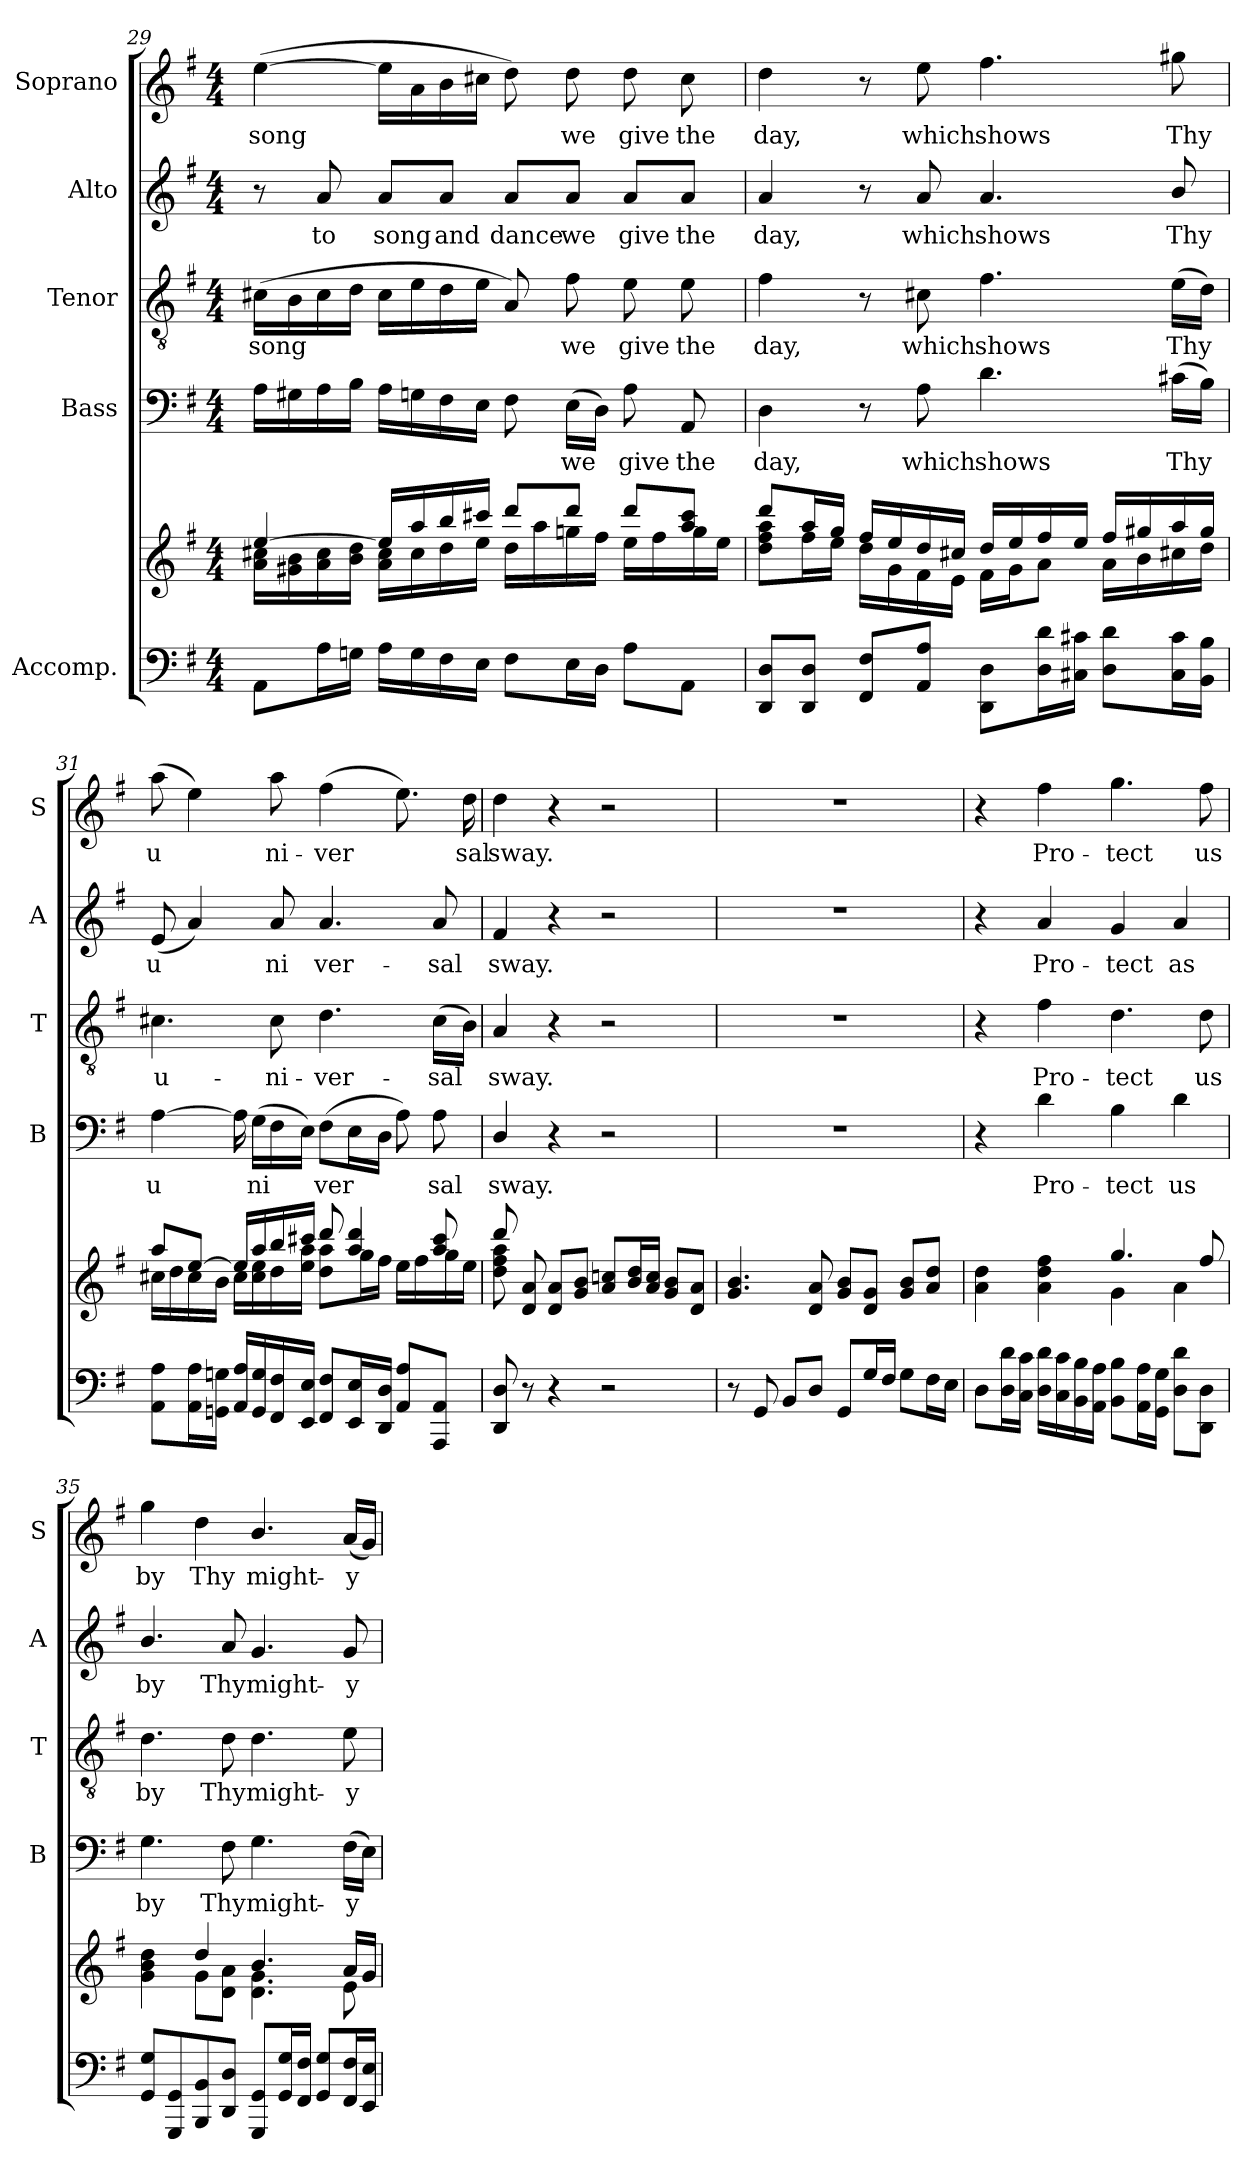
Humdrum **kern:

**kern	**kern	**kern	**text	**kern	**text	**kern	**text	**kern	**text
*part5	*part5	*part4	*part4	*part3	*part3	*part2	*part2	*part1	*part1
*staff6	*staff5	*staff4	*staff4	*staff3	*staff3	*staff2	*staff2	*staff1	*staff1
*I"Accomp.	*	*I"Bass	*	*I"Tenor	*	*I"Alto	*	*I"Soprano	*
*	*	*I'B	*	*I'T	*	*I'A	*	*I'S	*
*clefF4	*clefG2	*clefF4	*	*clefGv2	*	*clefG2	*	*clefG2	*
*k[f#]	*k[f#]	*k[f#]	*	*k[f#]	*	*k[f#]	*	*k[f#]	*
*G:	*G:	*G:	*	*G:	*	*G:	*	*G:	*
*M4/4	*M4/4	*M4/4	*	*M4/4	*	*M4/4	*	*M4/4	*
=29	=29	=29	=29	=29	=29	=29	=29	=29	=29
*	*^	*	*	*	*	*	*	*	*
!	!	!	!	!	!	!LO:LY:b	!	!	!	!LO:LY:b
8AA\L	[>4ee/	16a\ 16cc#X\LL	16A\LL	.	(>16c#X\LL	song	8r	.	(>[4ee\	song
.	.	16g#X\ 16b\	16G#X\	.	16B\	.	.	.	.	.
!	!	!	!	!	!	!	!	!LO:LY:b	!	!
16A\L	.	16a\ 16cc#\	16A\	.	16c#\	.	8a/	to	.	.
16Gn\JJ	.	16b\ 16dd\JJ	16B\JJ	.	16d\JJ	.	.	.	.	.
!	!	!	!	!	!	!	!	!LO:LY:b	!	!
16A\LL	16ee/LL]	16a\ 16cc#\LL	16A\LL	.	16c#\LL	.	8a/L	song	16ee\LL]	.
16G\	16aa/	16cc#\	16Gn\	.	16e\	.	.	.	16a\	.
!	!	!	!	!	!	!	!	!LO:LY:b	!	!
16F#\	16bb/	16dd\	16F#\	.	16d\	.	8a/J	and	16b\	.
16E\JJ	16ccc#X/JJ	16ee\JJ	16E\JJ	.	16e\JJ	.	.	.	16cc#X\JJ	.
!	!	!	!	!	!	!	!	!LO:LY:b	!	!
8F#\L	8ddd/L	16dd\LL	8F#\	.	8A/)	.	8a/L	dance	8dd\)	.
.	.	16aa\	.	.	.	.	.	.	.	.
!	!	!	!	!LO:LY:b	!	!LO:LY:b	!	!LO:LY:b	!	!LO:LY:b
16E\L	8ddd/J	16ggni\	(>16E\LL	we	8f#\	we	8a/J	we	8dd\	we
16D\JJ	.	16ff#\JJ	16D\JJ)	.	.	.	.	.	.	.
!	!	!	!	!LO:LY:b	!	!LO:LY:b	!	!LO:LY:b	!	!LO:LY:b
8A\L	8ddd/L	16ee\LL	8A\	give	8e\	give	8a/L	give	8dd\	give
.	.	16ff#\	.	.	.	.	.	.	.	.
!	!	!	!	!LO:LY:b	!	!LO:LY:b	!	!LO:LY:b	!	!LO:LY:b
8AA\J	8aa/ 8ccc#/J	16gg\	8AA/	the	8e\	the	8a/J	the	8cc#\	the
.	.	16ee\JJ	.	.	.	.	.	.	.	.
!!LO:PB:g=z
=30	=30	=30	=30	=30	=30	=30	=30	=30	=30	=30
!	!	!	!	!LO:LY:b	!	!LO:LY:b	!	!LO:LY:b	!	!LO:LY:b
8DD/ 8D/L	8ddd/L	8dd\ 8ff#\ 8aa\L	4D\	day,	4f#\	day,	4a/	day,	4dd\	day,
8DD/ 8D/J	16aa/L	16ff#\L	.	.	.	.	.	.	.	.
.	16gg/JJ	16ee\JJ	.	.	.	.	.	.	.	.
8FF#/ 8F#/L	16ff#/LL	16dd\LL	8r	.	8r	.	8r	.	8r	.
.	16ee/	16g\	.	.	.	.	.	.	.	.
!	!	!	!	!LO:LY:b	!	!LO:LY:b	!	!LO:LY:b	!	!LO:LY:b
8AA/ 8A/J	16dd/	16f#\	8A\	which	8c#X\	which	8a/	which	8ee\	which
.	16cc#X/JJ	16e\JJ	.	.	.	.	.	.	.	.
!	!	!	!	!LO:LY:b	!	!LO:LY:b	!	!LO:LY:b	!	!LO:LY:b
8DD\ 8D\L	16dd/LL	16f#\LL	4.d\	shows	4.f#\	shows	4.a/	shows	4.ff#\	shows
.	16ee/	16g\J	.	.	.	.	.	.	.	.
16D\ 16d\L	16ff#/	8a\J	.	.	.	.	.	.	.	.
16C#X\ 16c#X\JJ	16ee/JJ	.	.	.	.	.	.	.	.	.
8D\ 8d\L	16ff#/LL	16a\LL	.	.	.	.	.	.	.	.
.	16gg#X/	16b\	.	.	.	.	.	.	.	.
!	!	!	!	!LO:LY:b	!	!LO:LY:b	!	!LO:LY:b	!	!LO:LY:b
16C#\ 16c#\L	16aa/	16cc#X\	(>16c#X\LL	Thy	(>16e\LL	Thy	8b/	Thy	8gg#X\	Thy
16BB\ 16B\JJ	16gg#/JJ	16dd\JJ	16B\JJ)	.	16d\JJ)	.	.	.	.	.
=31	=31	=31	=31	=31	=31	=31	=31	=31	=31	=31
!	!	!	!	!LO:LY:b	!	!LO:LY:b	!	!LO:LY:b	!	!LO:LY:b
8AA\ 8A\L	8aa/L	16cc#X\LL	[4A\	u­	4.c#X\	u-	(<8e/	u­	(>8aa\	u­
.	.	16dd\	.	.	.	.	.	.	.	.
16AA\ 16A\L	[>8ee/J	16cc#\	.	.	.	.	4a/)	.	4ee\)	.
16GGni\ 16Gni\JJ	.	16b\JJ	.	.	.	.	.	.	.	.
16AA/ 16A/LL	16ee/LL]	16cc#\LL	16A\]	.	.	.	.	.	.	.
!	!	!	!	!LO:LY:b	!	!	!	!	!	!
16GG/ 16G/	16aa/	16cc#\ 16ee\	(>16G\LL	ni­	.	.	.	.	.	.
!	!	!	!	!	!	!LO:LY:b	!	!LO:LY:b	!	!LO:LY:b
16FF#/ 16F#/	16bb/	16dd\	16F#\	.	8c#\	-ni-	8a/	ni­	8aa\	ni-
16EE/ 16E/JJ	16ccc#X/JJ	16ee\ 16aa\JJ	16E\JJ)	.	.	.	.	.	.	.
!	!	!	!	!LO:LY:b	!	!LO:LY:b	!	!LO:LY:b	!	!LO:LY:b
8FF#/ 8F#/L	8ddd/	8dd\ 8aa\L	(>8F#\L	ver­	4.d\	-ver-	4.a/	ver-	(>4ff#\	-ver­
16EE/ 16E/L	4aa/ 4ddd/	16gg\L	16E\L	.	.	.	.	.	.	.
16DD/ 16D/JJ	.	16ff#\JJ	16D\JJ	.	.	.	.	.	.	.
8AA/ 8A/L	.	16ee\LL	8A\)	.	.	.	.	.	8.ee\)	.
.	.	16ff#\	.	.	.	.	.	.	.	.
!	!	!	!	!LO:LY:b	!	!LO:LY:b	!	!LO:LY:b	!	!
8AAA/ 8AA/J	8aa/ 8ccc#/	16gg\	8A\	sal	(>16c#\LL	-sal	8a/	-sal	.	.
!	!	!	!	!	!	!	!	!	!	!LO:LY:b
.	.	16ee\JJ	.	.	16B\JJ)	.	.	.	16dd\	sal
=32	=32	=32	=32	=32	=32	=32	=32	=32	=32	=32
!	!	!	!	!LO:LY:b	!	!LO:LY:b	!	!LO:LY:b	!	!LO:LY:b
8DD/ 8D/	8ddd/	8dd\ 8ff#\ 8aa\	4D/	sway.	4A/	sway.	4f#/	sway.	4dd\	sway.
8r	8d/ 8a/	8ryy	.	.	.	.	.	.	.	.
4r	8d/ 8a/L	4ryy	4r	.	4r	.	4r	.	4r	.
.	8g/ 8b/J	.	.	.	.	.	.	.	.	.
2r	8a/ 8ccn/L	2ryy	2r	.	2r	.	2r	.	2r	.
.	16b/ 16dd/L	.	.	.	.	.	.	.	.	.
.	16a/ 16cc/JJ	.	.	.	.	.	.	.	.	.
.	8g/ 8b/L	.	.	.	.	.	.	.	.	.
.	8d/ 8a/J	.	.	.	.	.	.	.	.	.
=33	=33	=33	=33	=33	=33	=33	=33	=33	=33	=33
8r	4.g/ 4.b/	2ryy	1r	.	1r	.	1r	.	1r	.
8GG/	.	.	.	.	.	.	.	.	.	.
8BB/L	.	.	.	.	.	.	.	.	.	.
8D/J	8d/ 8a/	.	.	.	.	.	.	.	.	.
8GG/L	8g/ 8b/L	2ryy	.	.	.	.	.	.	.	.
16G/L	8d/ 8g/J	.	.	.	.	.	.	.	.	.
16F#/JJ	.	.	.	.	.	.	.	.	.	.
8G\L	8g/ 8b/L	.	.	.	.	.	.	.	.	.
16F#\L	8a/ 8dd/J	.	.	.	.	.	.	.	.	.
16E\JJ	.	.	.	.	.	.	.	.	.	.
!!LO:LB:g=z
=34	=34	=34	=34	=34	=34	=34	=34	=34	=34	=34
8D\L	4a\ 4dd\	2ryy	4r	.	4r	.	4r	.	4r	.
16D\ 16d\L	.	.	.	.	.	.	.	.	.	.
16C\ 16c\JJ	.	.	.	.	.	.	.	.	.	.
!	!	!	!	!LO:LY:b	!	!LO:LY:b	!	!LO:LY:b	!	!LO:LY:b
16D\ 16d\LL	4a\ 4dd\ 4ff#\	.	4d\	Pro-	4f#\	Pro-	4a/	Pro-	4ff#\	Pro-
16C\ 16c\	.	.	.	.	.	.	.	.	.	.
16BB\ 16B\	.	.	.	.	.	.	.	.	.	.
16AA\ 16A\JJ	.	.	.	.	.	.	.	.	.	.
!	!	!	!	!LO:LY:b	!	!LO:LY:b	!	!LO:LY:b	!	!LO:LY:b
8BB\ 8B\L	4.gg/	4g\	4B\	-tect	4.d\	-tect	4g/	-tect	4.gg\	-tect
16AA\ 16A\L	.	.	.	.	.	.	.	.	.	.
16GG\ 16G\JJ	.	.	.	.	.	.	.	.	.	.
!	!	!	!	!LO:LY:b	!	!	!	!LO:LY:b	!	!
8D\ 8d\L	.	4a\	4d\	us	.	.	4a/	as	.	.
!	!	!	!	!	!	!LO:LY:b	!	!	!	!LO:LY:b
8DD\ 8D\J	8ff#/	.	.	.	8d\	us	.	.	8ff#\	us
=35	=35	=35	=35	=35	=35	=35	=35	=35	=35	=35
!	!	!	!	!LO:LY:b	!	!LO:LY:b	!	!LO:LY:b	!	!LO:LY:b
8GG/ 8G/L	4g\ 4b\ 4dd\	4ryy	4.G\	by	4.d\	by	4.b/	by	4gg\	by
8GGG/ 8GG/	.	.	.	.	.	.	.	.	.	.
!	!	!	!	!	!	!	!	!	!	!LO:LY:b
8BBB/ 8BB/	4dd/	8g\L	.	.	.	.	.	.	4dd\	Thy
!	!	!	!	!LO:LY:b	!	!LO:LY:b	!	!LO:LY:b	!	!
8DD/ 8D/J	.	8d\ 8a\J	8F#\	Thy	8d\	Thy	8a/	Thy	.	.
!	!	!	!	!LO:LY:b	!	!LO:LY:b	!	!LO:LY:b	!	!LO:LY:b
8GGG/ 8GG/L	4.b/	4.d\ 4.g\	4.G\	might-	4.d\	might-	4.g/	might-	4.b/	might-
16GG/ 16G/L	.	.	.	.	.	.	.	.	.	.
16FF#/ 16F#/JJ	.	.	.	.	.	.	.	.	.	.
8GG/ 8G/L	.	.	.	.	.	.	.	.	.	.
!	!	!	!	!LO:LY:b	!	!LO:LY:b	!	!LO:LY:b	!	!LO:LY:b
16FF#/ 16F#/L	16a/LL	8e\	(>16F#\LL	-y	8e\	-y	8g/	-y	(<16a/LL	-y
16EE/ 16E/JJ	16g/JJ	.	16E\JJ)	.	.	.	.	.	16g/JJ)	.
*	*v	*v	*	*	*	*	*	*	*	*
=	=	=	=	=	=	=	=	=	=
*-	*-	*-	*-	*-	*-	*-	*-	*-	*-
